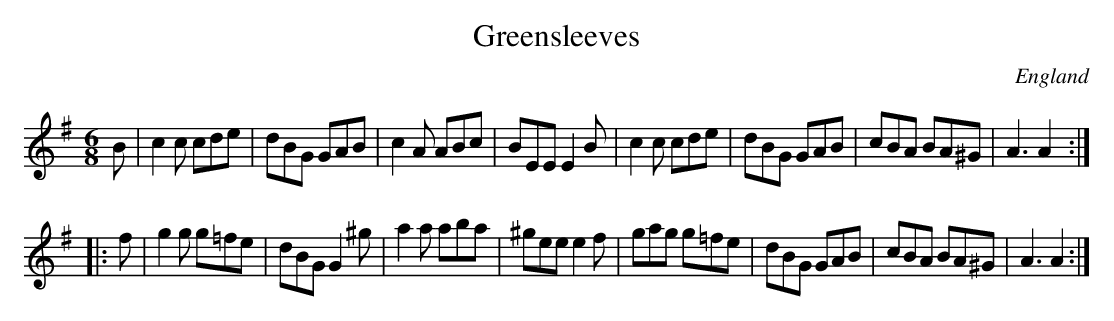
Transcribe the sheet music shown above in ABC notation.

X:1
T:Greensleeves
M:6/8
O:England
K:ADor
B|\
c2c cde| dBG GAB| c2A ABc| BEE E2B|\
c2c cde| dBG GAB| cBA BA^G| A3 A2::
f|\
g2g g=fe| dBG G2^g| a2a aba| ^gee e2f|\
gag g=fe| dBG GAB| cBA BA^G| A3 A2:|
